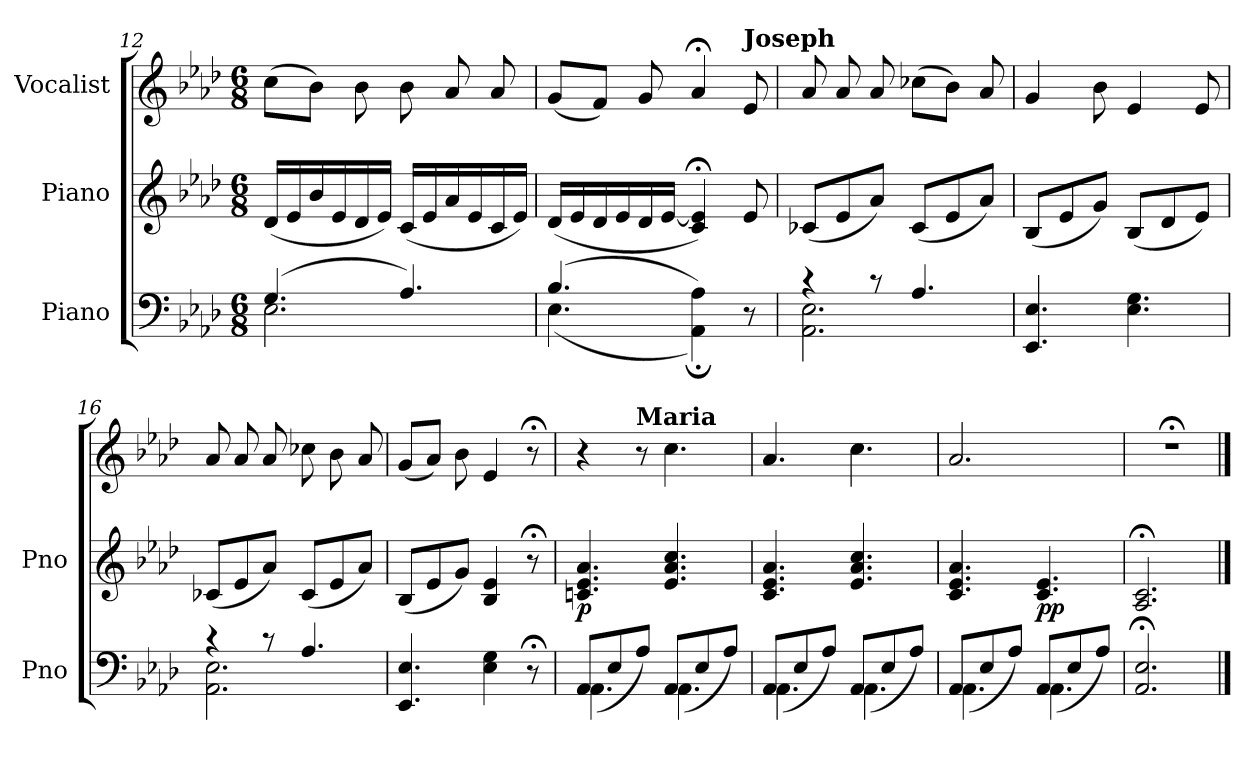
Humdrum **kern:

**kern	**kern	**dynam	**kern
*part3	*part2	*part2	*part1
*staff3	*staff2	*staff2	*staff1
*I"Piano	*I"Piano	*	*I"Vocalist
*I'Pno	*I'Pno	*	*
*clefF4	*clefG2	*	*clefG2
*k[b-e-a-d-]	*k[b-e-a-d-]	*	*k[b-e-a-d-]
*A-:	*A-:	*	*A-:
*M6/8	*M6/8	*	*M6/8
=12	=12	=12	=12
*^	*	*	*
(4.G	2.E-	(16d-LL	.	(8ccL
.	.	16e-	.	.
.	.	16b-	.	8b-J)
.	.	16e-	.	.
.	.	16d-	.	8b-
.	.	16e-JJ)	.	.
4.A-)	.	(16cLL	.	8b-
.	.	16e-	.	.
.	.	16a-	.	8a-
.	.	16e-	.	.
.	.	16c	.	8a-
.	.	16e-JJ)	.	.
=13	=13	=13	=13	=13
(4.B-	(4.E-	(16d-LL	.	(8gL
.	.	16e-	.	.
.	.	16d-	.	8fJ)
.	.	16e-	.	.
.	.	16d-	.	8g
.	.	[16e-JJ	.	.
4.ryy	4AA-;< 4A-;<))	4c;< 4e-];<)	.	4a-;<
!	!	!	!	!LO:TX:a:B:t=Joseph
.	8r	8e-	.	8e-
=14	=14	=14	=14	=14
4r	2.AA- 2.E-	(8c-XL	.	8a-
.	.	8e-	.	8a-
8r	.	8a-J)	.	8a-
4.A-	.	(8c-L	.	(8cc-XL
.	.	8e-	.	8b-J)
.	.	8a-J)	.	8a-
*v	*v	*	*	*
=15	=15	=15	=15
4.EE- 4.E-	(8B-L	.	4g
.	8e-	.	.
.	8gJ)	.	8b-
4.E- 4.G	(8B-L	.	4e-
.	8d-	.	.
.	8e-J)	.	8e-
=16	=16	=16	=16
*^	*	*	*
4r	2.AA- 2.E-	(8c-XL	.	8a-
.	.	8e-	.	8a-
8r	.	8a-J)	.	8a-
4.A-	.	(8c-L	.	8cc-X
.	.	8e-	.	8b-
.	.	8a-J)	.	8a-
*v	*v	*	*	*
=17	=17	=17	=17
4.EE- 4.E-	(8B-L	.	(8gL
.	8e-	.	8a-J)
.	8gJ)	.	8b-
4E- 4G	4B- 4e-	.	4e-
8r;<	8r;<	.	8r;<
=18	=18	=18	=18
*^	*	*	*
8AA-L	(4.AA-	4.cn 4.e- 4.a-	p	4r
8E-	.	.	.	.
!	!	!	!	!LO:TX:a:B:t=Maria
8A-J)	.	.	.	8r
8AA-L	(4.AA-	4.e- 4.a- 4.cc	.	4.cc
8E-	.	.	.	.
8A-J)	.	.	.	.
=19	=19	=19	=19	=19
8AA-L	(4.AA-	4.c 4.e- 4.a-	.	4.a-
8E-	.	.	.	.
8A-J)	.	.	.	.
8AA-L	(4.AA-	4.e- 4.a- 4.cc	.	4.cc
8E-	.	.	.	.
8A-J)	.	.	.	.
=20	=20	=20	=20	=20
8AA-L	(4.AA-	4.c 4.e- 4.a-	.	2.a-
8E-	.	.	.	.
8A-J)	.	.	.	.
8AA-L	(4.AA-	4.c 4.e-	pp	.
8E-	.	.	.	.
8A-J)	.	.	.	.
*v	*v	*	*	*
=21	=21	=21	=21
2.AA-; 2.E-;	2.A-;< 2.c;<	.	2.r;<
==	==	==	==
*-	*-	*-	*-
